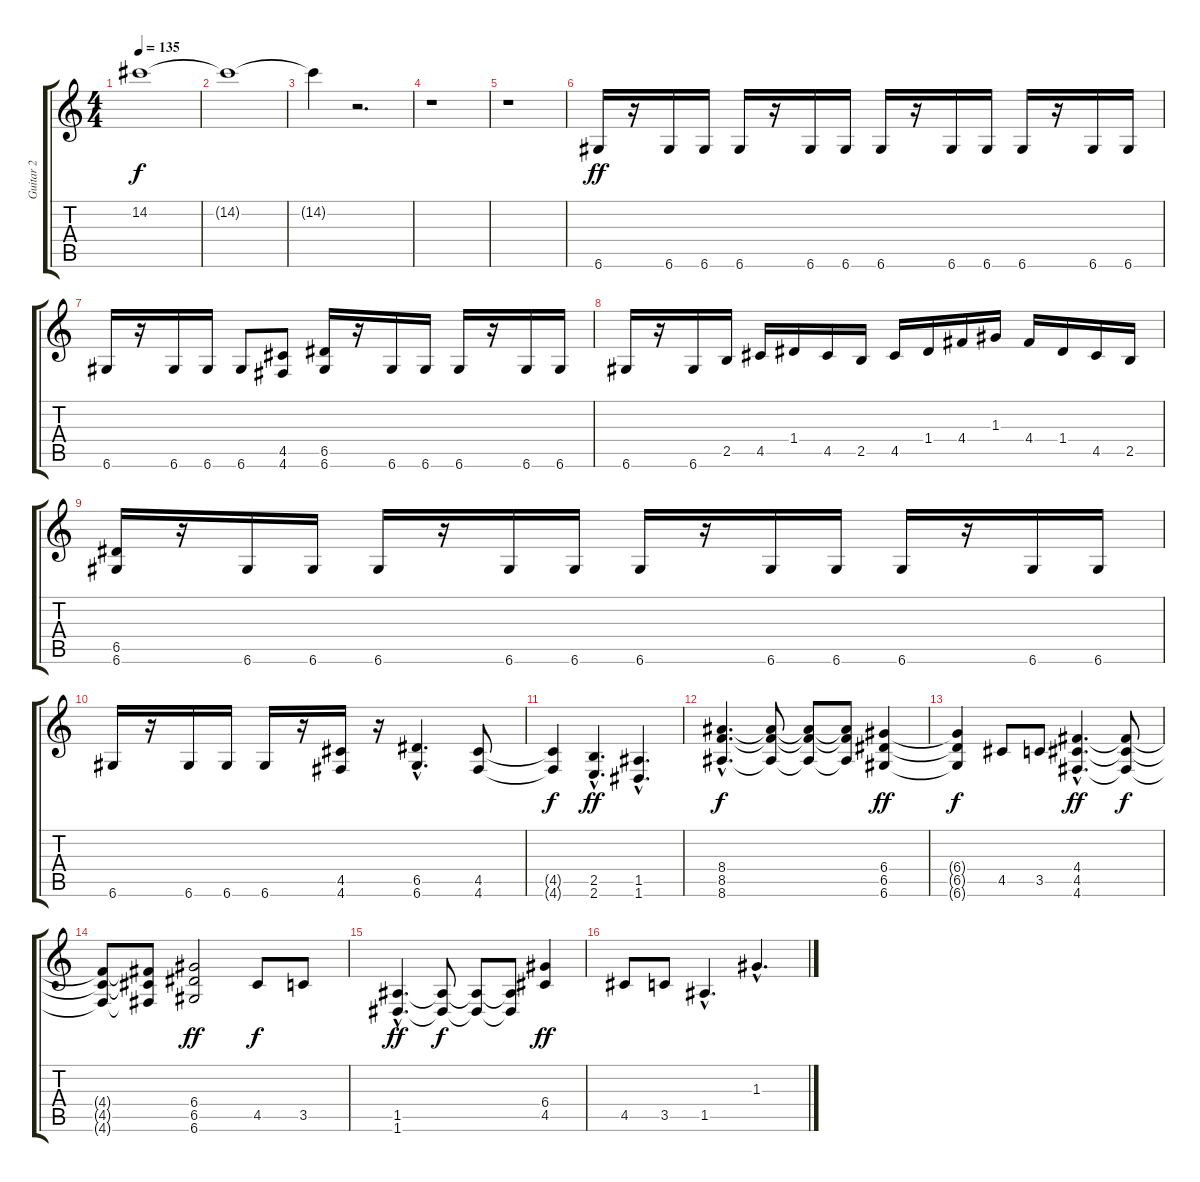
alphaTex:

\track ("Guitar 2" "Guitar 2") {instrument distortionguitar}
\staff {score tabs}
\tuning (E4 B3 G3 D3 A2 D2) {hide}
\ts (4 4)
\tempo 135
\clef g2
\ks c
14.2{t}.1{dy f} |
14.2{t}.1 |
14.2{t}.4 r.2{d} |
r.1 |
r.1 |
6.6.16{dy ff} r.16 6.6.16 6.6.16 6.6.16 r.16 6.6.16 6.6.16 6.6.16 r.16 6.6.16 6.6.16 6.6.16 r.16 6.6.16 6.6.16 |
6.6.16 r.16 6.6.16 6.6.16 6.6.8 (4.5 4.6).8 (6.5 6.6).16 r.16 6.6.16 6.6.16 6.6.16 r.16 6.6.16 6.6.16 |
6.6.16 r.16 6.6.16 2.5.16 4.5.16 1.4.16 4.5.16 2.5.16 4.5.16 1.4.16 4.4.16 1.3.16 4.4.16 1.4.16 4.5.16 2.5.16 |
(6.5 6.6).16 r.16 6.6.16 6.6.16 6.6.16 r.16 6.6.16 6.6.16 6.6.16 r.16 6.6.16 6.6.16 6.6.16 r.16 6.6.16 6.6.16 |
6.6.16 r.16 6.6.16 6.6.16 6.6.16 r.16 (4.5 4.6).16 r.16 (6.5{hac} 6.6{hac}).4{d} (4.5 4.6).8 |
(4.5{t} 4.6{t}).4{dy f} (2.5{hac} 2.6{hac}).4{d dy ff} (1.5{hac} 1.6{hac}).4{d} |
(8.4{hac} 8.5{hac} 8.6{hac}).4{d dy f balance 8} (8.4{t} 8.5{t} 8.6{t}).8 (8.4{t} 8.5{t} 8.6{t}).8 (8.4{t} 8.5{t} 8.6{t}).8 (6.4 6.5 6.6).4{dy ff} |
(6.4{t} 6.5{t} 6.6{t}).4{dy f} 4.5.8 3.5.8 (4.4{hac} 4.5{hac} 4.6{hac}).4{d dy ff} (4.4{t} 4.5{t} 4.6{t}).8{dy f} |
(4.4{t} 4.5{t} 4.6{t}).8 (4.4{t} 4.5{t} 4.6{t}).8 (6.4 6.5 6.6).2{dy ff} 4.5.8{dy f} 3.5.8 |
(1.5{hac} 1.6{hac}).4{d dy ff} (1.5{t} 1.6{t}).8{dy f} (1.5{t} 1.6{t}).8 (1.5{t} 1.6{t}).8 (6.4 4.5).4{dy ff} |
4.5.8 3.5.8 1.5{hac}.4{d} 1.3{hac}.4{d}
